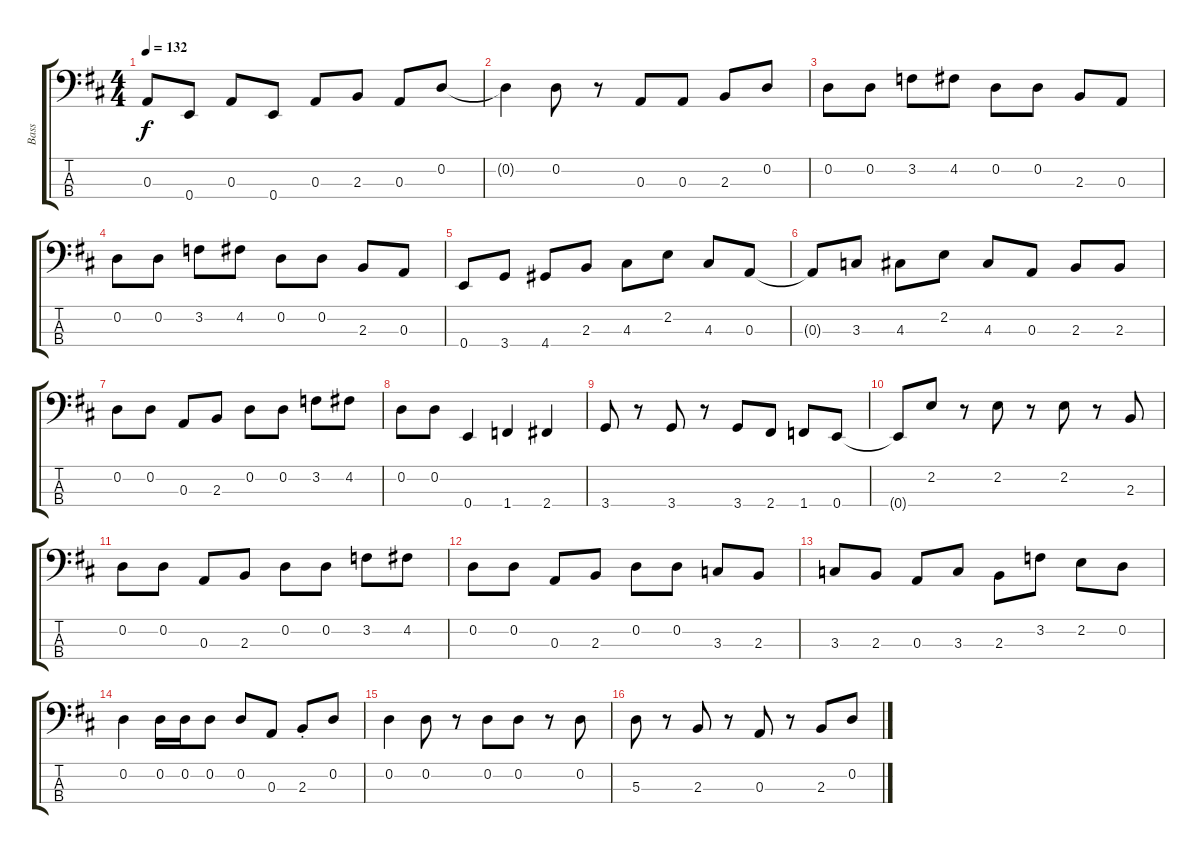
\track ("Bass" "Bass") {instrument electricbassfinger}
\staff {score tabs}
\tuning (G2 D2 A1 E1) {hide}
\ts (4 4)
\tempo 132
\clef f4
\ks d
0.3.8{dy f} 0.4.8 0.3.8 0.4.8 0.3.8 2.3.8 0.3.8 0.2.8 |
0.2{t}.4 0.2.8 r.8 0.3.8 0.3.8 2.3.8 0.2.8 |
0.2.8 0.2.8 3.2.8 4.2.8 0.2.8 0.2.8 2.3.8 0.3.8 |
0.2.8 0.2.8 3.2.8 4.2.8 0.2.8 0.2.8 2.3.8 0.3.8 |
0.4.8 3.4.8 4.4.8 2.3.8 4.3.8 2.2.8 4.3.8 0.3.8 |
0.3{t}.8 3.3.8 4.3.8 2.2.8 4.3.8 0.3.8 2.3.8 2.3.8 |
0.2.8 0.2.8 0.3.8 2.3.8 0.2.8 0.2.8 3.2.8 4.2.8 |
0.2.8 0.2.8 0.4.4 1.4.4 2.4.4 |
3.4.8 r.8 3.4.8 r.8 3.4.8 2.4.8 1.4.8 0.4.8 |
0.4{t}.8 2.2.8 r.8 2.2.8 r.8 2.2.8 r.8 2.3.8 |
0.2.8 0.2.8 0.3.8 2.3.8 0.2.8 0.2.8 3.2.8 4.2.8 |
0.2.8 0.2.8 0.3.8 2.3.8 0.2.8 0.2.8 3.3.8 2.3.8 |
3.3.8 2.3.8 0.3.8 3.3.8 2.3.8 3.2.8 2.2.8 0.2.8 |
0.2.4 0.2.16 0.2.16 0.2.8 0.2.8 0.3.8 2.3{st}.8 0.2.8 |
0.2.4 0.2.8 r.8 0.2.8 0.2.8 r.8 0.2.8 |
5.3.8 r.8 2.3.8 r.8 0.3.8 r.8 2.3.8 0.2.8
